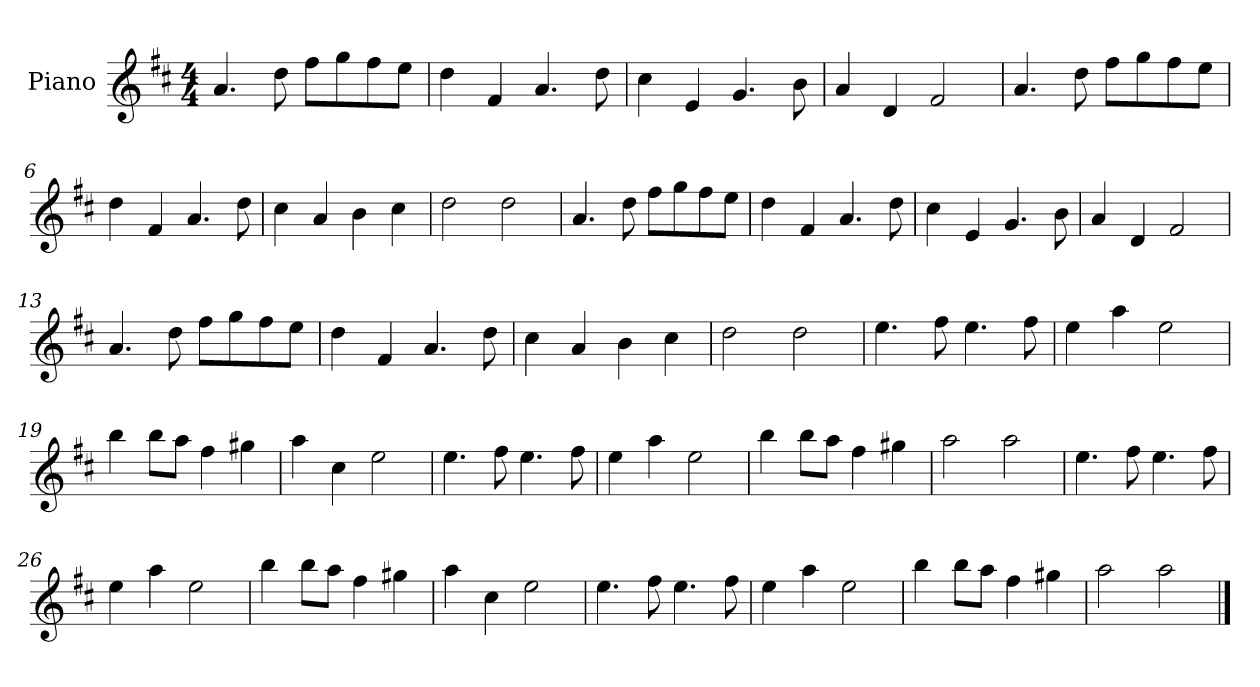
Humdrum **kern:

**kern
*part1
*staff1
*I"Piano
*I'Pno
*clefG2
*k[f#c#]
*M4/4
=1
4.a/
8dd\
8ff#\L
8gg\
8ff#\
8ee\J
=2
4dd\
4f#/
4.a/
8dd\
=3
4cc#\
4e/
4.g/
8b\
=4
4a/
4d/
2f#/
=5
4.a/
8dd\
8ff#\L
8gg\
8ff#\
8ee\J
=6
4dd\
4f#/
4.a/
8dd\
=7
4cc#\
4a/
4b\
4cc#\
=8
2dd\
2dd\
=9
4.a/
8dd\
8ff#\L
8gg\
8ff#\
8ee\J
=10
4dd\
4f#/
4.a/
8dd\
=11
4cc#\
4e/
4.g/
8b\
=12
4a/
4d/
2f#/
=13
4.a/
8dd\
8ff#\L
8gg\
8ff#\
8ee\J
=14
4dd\
4f#/
4.a/
8dd\
=15
4cc#\
4a/
4b\
4cc#\
=16
2dd\
2dd\
=17
4.ee\
8ff#\
4.ee\
8ff#\
=18
4ee\
4aa\
2ee\
=19
4bb\
8bb\L
8aa\J
4ff#\
4gg#X\
=20
4aa\
4cc#\
2ee\
=21
4.ee\
8ff#\
4.ee\
8ff#\
=22
4ee\
4aa\
2ee\
=23
4bb\
8bb\L
8aa\J
4ff#\
4gg#X\
=24
2aa\
2aa\
=25
4.ee\
8ff#\
4.ee\
8ff#\
=26
4ee\
4aa\
2ee\
=27
4bb\
8bb\L
8aa\J
4ff#\
4gg#X\
=28
4aa\
4cc#\
2ee\
=29
4.ee\
8ff#\
4.ee\
8ff#\
=30
4ee\
4aa\
2ee\
=31
4bb\
8bb\L
8aa\J
4ff#\
4gg#X\
=32
2aa\
2aa\
==
*-
